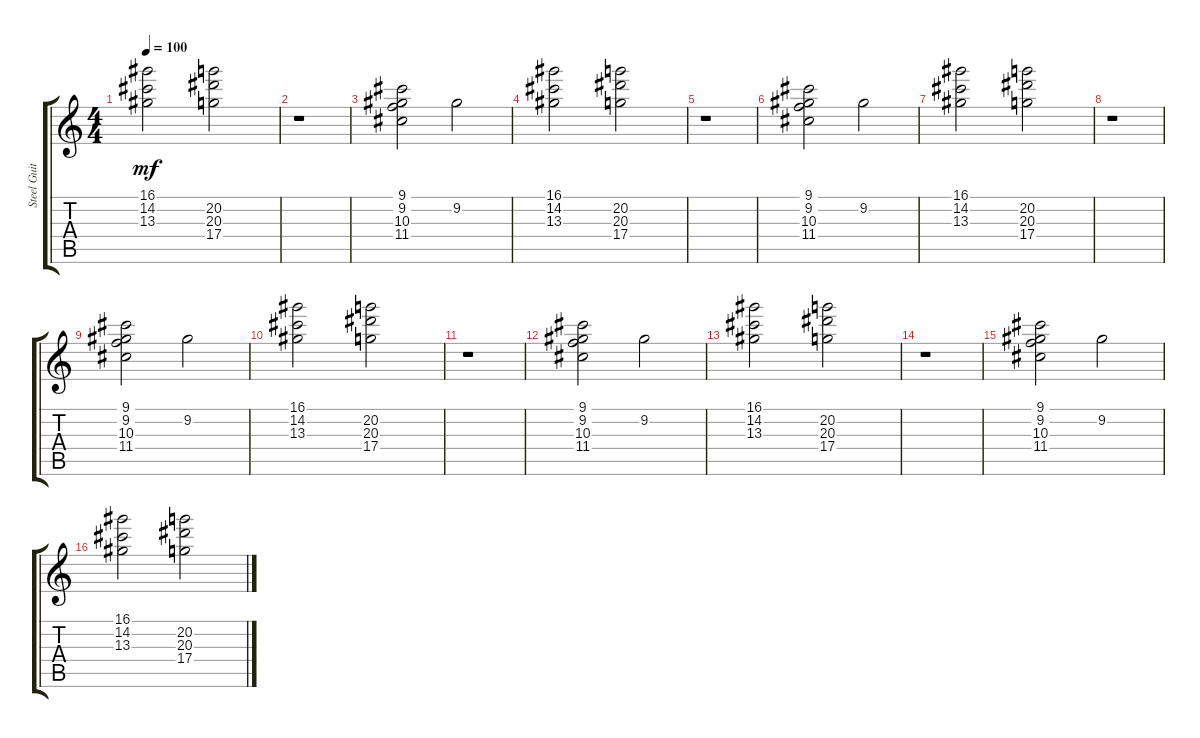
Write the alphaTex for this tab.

\track ("Steel Guitar" "Steel Guit") {instrument acousticguitarsteel}
\staff {score tabs}
\tuning (E4 B3 G3 D3 A2 E2) {hide}
\ts (4 4)
\tempo 100
\clef g2
\ks aminor
(16.1 14.2 13.3).2{dy mf} (20.2 20.3 17.4).2 |
r.1 |
(9.1 9.2 10.3 11.4).2 9.2.2 |
(16.1 14.2 13.3).2 (20.2 20.3 17.4).2 |
r.1 |
(9.1 9.2 10.3 11.4).2 9.2.2 |
(16.1 14.2 13.3).2 (20.2 20.3 17.4).2 |
r.1 |
(9.1 9.2 10.3 11.4).2 9.2.2 |
(16.1 14.2 13.3).2 (20.2 20.3 17.4).2 |
r.1 |
(9.1 9.2 10.3 11.4).2 9.2.2 |
(16.1 14.2 13.3).2 (20.2 20.3 17.4).2 |
r.1 |
(9.1 9.2 10.3 11.4).2 9.2.2 |
(16.1 14.2 13.3).2 (20.2 20.3 17.4).2
